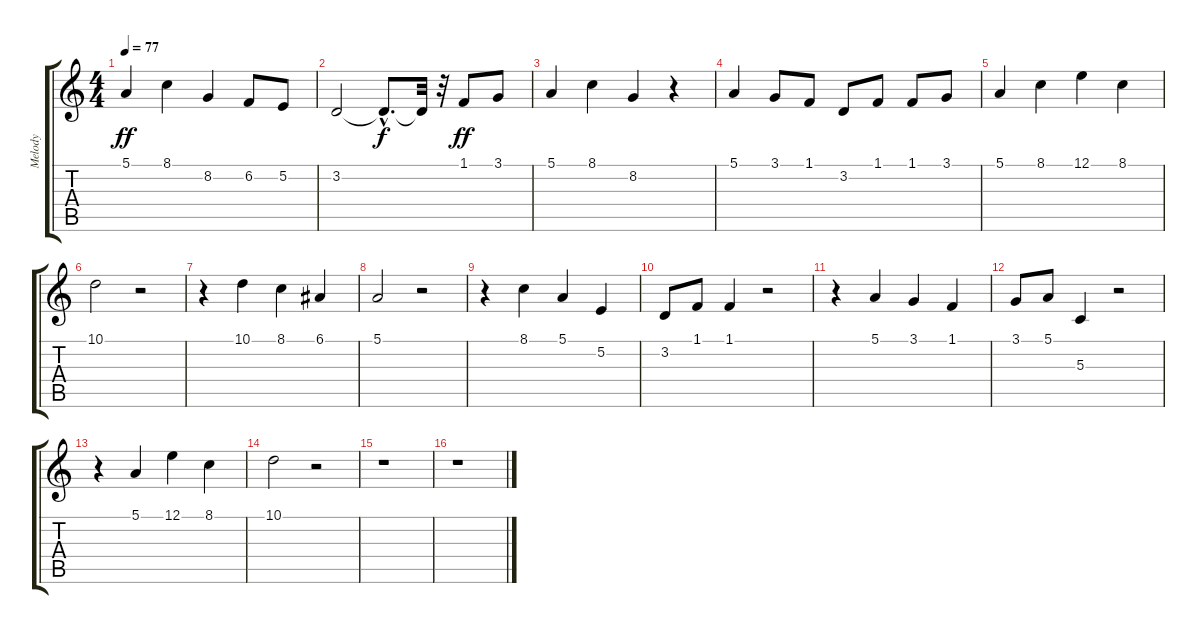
\track ("Melody" "Melody") {instrument violin}
\staff {score tabs}
\tuning (E4 B3 G3 D3 A2 E2) {hide}
\ts (4 4)
\tempo 77
\clef g2
\ks c
5.1.4{dy ff} 8.1.4 8.2.4 6.2.8 5.2.8 |
3.2.2 3.2{hac t}.8{d dy f} 3.2{t}.32 r.32 1.1.8{dy ff} 3.1.8 |
5.1.4 8.1.4 8.2.4 r.4 |
5.1.4 3.1.8 1.1.8 3.2.8 1.1.8 1.1.8 3.1.8 |
5.1.4 8.1.4 12.1.4 8.1.4 |
10.1.2 r.2 |
r.4 10.1.4 8.1.4 6.1.4 |
5.1.2 r.2 |
r.4 8.1.4 5.1.4 5.2.4 |
3.2.8 1.1.8 1.1.4 r.2 |
r.4 5.1.4 3.1.4 1.1.4 |
3.1.8 5.1.8 5.3.4 r.2 |
r.4 5.1.4 12.1.4 8.1.4 |
10.1.2 r.2 |
r.1 |
r.1
